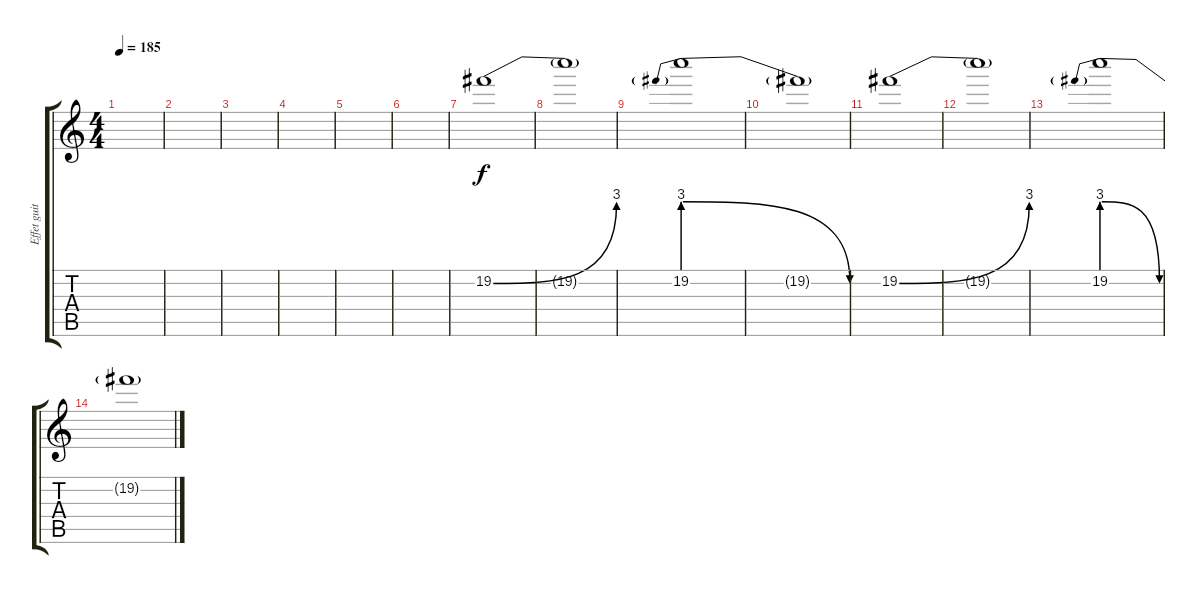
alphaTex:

\track ("Effet guitare2" "Effet guit") {instrument overdrivenguitar}
\staff {score tabs}
\tuning (E4 B3 G3 D3 A2 E2) {hide}
\ts (4 4)
\tempo 185
\clef g2
\ks c
|
|
|
|
|
|
19.2{be (bend 0 0 60 12)}.1 |
19.2{t}.1 |
19.2{be (prebendrelease 0 12 60 0)}.1 |
19.2{t}.1 |
19.2{be (bend 0 0 60 12)}.1 |
19.2{t}.1 |
19.2{be (prebendrelease 0 12 60 0)}.1 |
19.2{t}.1
